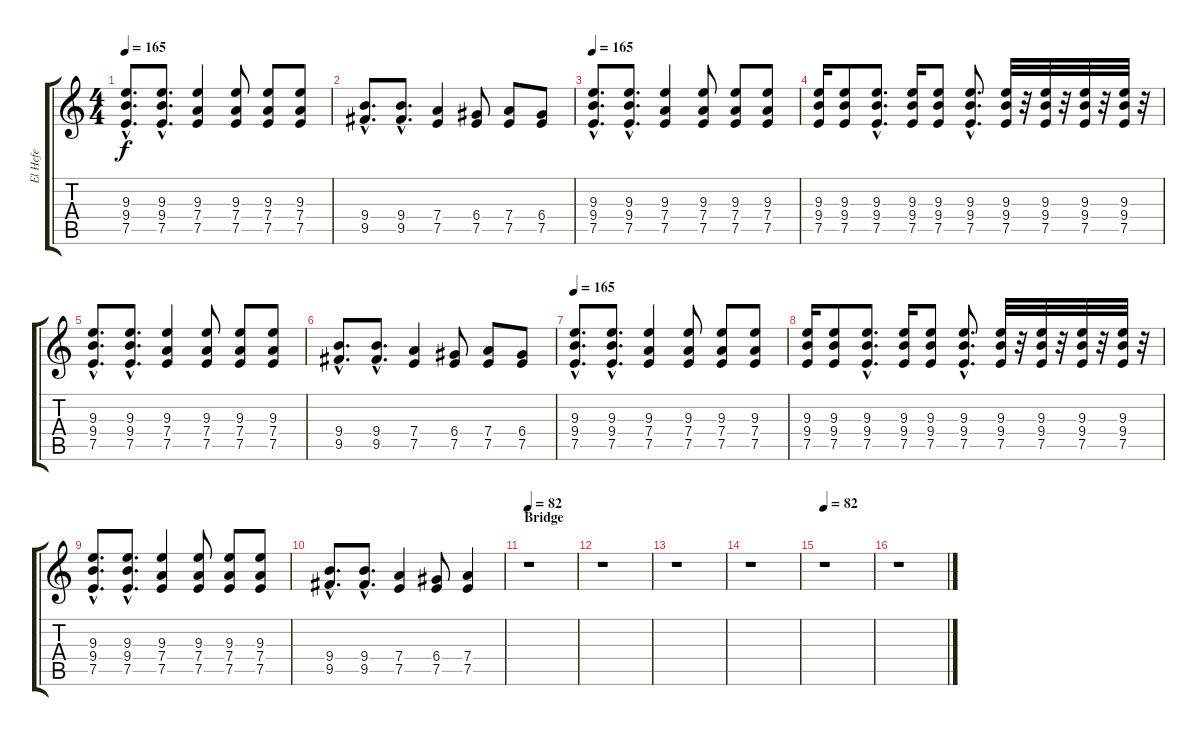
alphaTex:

\track ("El Hefe" "El Hefe") {instrument overdrivenguitar}
\staff {score tabs}
\tuning (E4 B3 G3 D3 A2 E2) {hide}
\ts (4 4)
\tempo 165
\clef g2
\ks c
(9.3{hac} 9.4{hac} 7.5{hac}).8{d dy f volume 14 instrument overdrivenguitar} (9.3{hac} 9.4{hac} 7.5{hac}).8{d} (9.3 7.4 7.5).4 (9.3 7.4 7.5).8 (9.3 7.4 7.5).8 (9.3 7.4 7.5).8 |
(9.4{hac} 9.5{hac}).8{d} (9.4{hac} 9.5{hac}).8{d} (7.4 7.5).4 (6.4 7.5).8 (7.4 7.5).8 (6.4 7.5).8 |
\tempo 165
(9.3{hac} 9.4{hac} 7.5{hac}).8{d} (9.3{hac} 9.4{hac} 7.5{hac}).8{d} (9.3 7.4 7.5).4 (9.3 7.4 7.5).8 (9.3 7.4 7.5).8 (9.3 7.4 7.5).8 |
(9.3 9.4 7.5).16 (9.3 9.4 7.5).8 (9.3{hac} 9.4{hac} 7.5{hac}).8{d} (9.3 9.4 7.5).16 (9.3 9.4 7.5).8 (9.3{hac} 9.4{hac} 7.5{hac}).8{d} (9.3 9.4 7.5).32{volume 11 instrument electricguitarmuted} r.32 (9.3 9.4 7.5).32 r.32 (9.3 9.4 7.5).32 r.32 (9.3 9.4 7.5).32 r.32 |
(9.3{hac} 9.4{hac} 7.5{hac}).8{d volume 14 instrument overdrivenguitar} (9.3{hac} 9.4{hac} 7.5{hac}).8{d} (9.3 7.4 7.5).4 (9.3 7.4 7.5).8 (9.3 7.4 7.5).8 (9.3 7.4 7.5).8 |
(9.4{hac} 9.5{hac}).8{d} (9.4{hac} 9.5{hac}).8{d} (7.4 7.5).4 (6.4 7.5).8 (7.4 7.5).8 (6.4 7.5).8 |
\tempo 165
(9.3{hac} 9.4{hac} 7.5{hac}).8{d} (9.3{hac} 9.4{hac} 7.5{hac}).8{d} (9.3 7.4 7.5).4 (9.3 7.4 7.5).8 (9.3 7.4 7.5).8 (9.3 7.4 7.5).8 |
(9.3 9.4 7.5).16 (9.3 9.4 7.5).8 (9.3{hac} 9.4{hac} 7.5{hac}).8{d} (9.3 9.4 7.5).16 (9.3 9.4 7.5).8 (9.3{hac} 9.4{hac} 7.5{hac}).8{d} (9.3 9.4 7.5).32{volume 11 instrument electricguitarmuted} r.32 (9.3 9.4 7.5).32 r.32 (9.3 9.4 7.5).32 r.32 (9.3 9.4 7.5).32 r.32 |
(9.3{hac} 9.4{hac} 7.5{hac}).8{d volume 14 instrument overdrivenguitar} (9.3{hac} 9.4{hac} 7.5{hac}).8{d} (9.3 7.4 7.5).4 (9.3 7.4 7.5).8 (9.3 7.4 7.5).8 (9.3 7.4 7.5).8 |
(9.4{hac} 9.5{hac}).8{d} (9.4{hac} 9.5{hac}).8{d} (7.4 7.5).4 (6.4 7.5).8 (7.4 7.5).4 |
\section ("" "Bridge")
\tempo 82
r.1 |
r.1 |
r.1 |
r.1 |
\tempo 82
r.1 |
r.1
